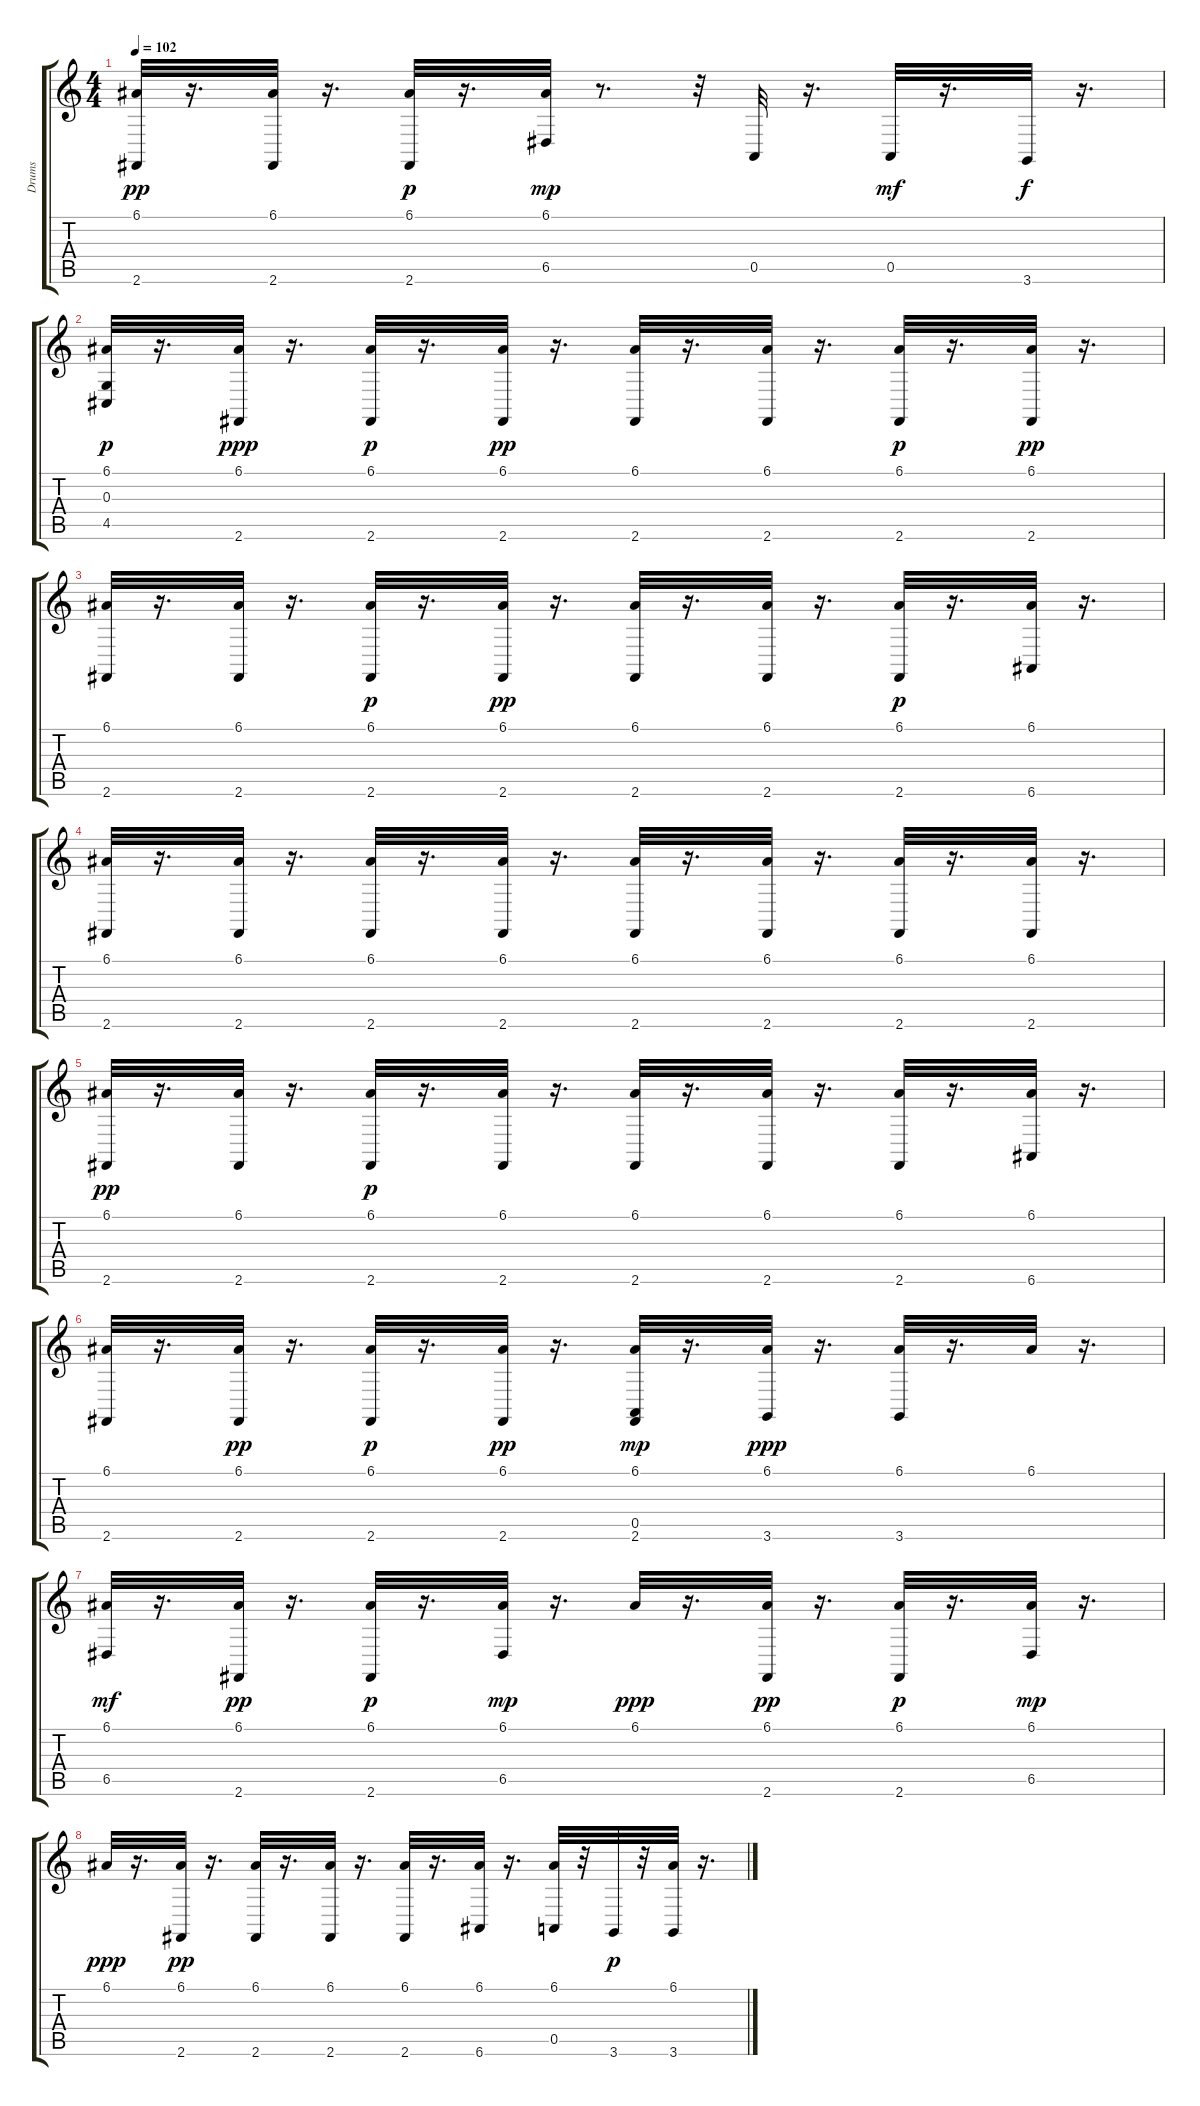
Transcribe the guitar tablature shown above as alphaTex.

\track ("Drums" "Drums") {instrument synthdrum}
\staff {score tabs}
\tuning (E4 B3 G3 D3 A2 E2) {hide}
\ts (4 4)
\tempo 102
\clef g2
\ks c
(6.1 2.6).32{dy pp} r.16{d} (6.1 2.6).32 r.16{d} (6.1 2.6).32{dy p} r.16{d} (6.1 6.5).32{dy mp} r.8{d} r.32 0.5.32 r.16{d} 0.5.32{dy mf} r.16{d} 3.6.32{dy f} r.16{d} |
(6.1 0.3 4.5).32{dy p} r.16{d} (6.1 2.6).32{dy ppp} r.16{d} (6.1 2.6).32{dy p} r.16{d} (6.1 2.6).32{dy pp} r.16{d} (6.1 2.6).32 r.16{d} (6.1 2.6).32 r.16{d} (6.1 2.6).32{dy p} r.16{d} (6.1 2.6).32{dy pp} r.16{d} |
(6.1 2.6).32 r.16{d} (6.1 2.6).32 r.16{d} (6.1 2.6).32{dy p} r.16{d} (6.1 2.6).32{dy pp} r.16{d} (6.1 2.6).32 r.16{d} (6.1 2.6).32 r.16{d} (6.1 2.6).32{dy p} r.16{d} (6.1 6.6).32 r.16{d} |
(6.1 2.6).32 r.16{d} (6.1 2.6).32 r.16{d} (6.1 2.6).32 r.16{d} (6.1 2.6).32 r.16{d} (6.1 2.6).32 r.16{d} (6.1 2.6).32 r.16{d} (6.1 2.6).32 r.16{d} (6.1 2.6).32 r.16{d} |
(6.1 2.6).32{dy pp} r.16{d} (6.1 2.6).32 r.16{d} (6.1 2.6).32{dy p} r.16{d} (6.1 2.6).32 r.16{d} (6.1 2.6).32 r.16{d} (6.1 2.6).32 r.16{d} (6.1 2.6).32 r.16{d} (6.1 6.6).32 r.16{d} |
(6.1 2.6).32 r.16{d} (6.1 2.6).32{dy pp} r.16{d} (6.1 2.6).32{dy p} r.16{d} (6.1 2.6).32{dy pp} r.16{d} (6.1 0.5 2.6).32{dy mp} r.16{d} (6.1 3.6).32{dy ppp} r.16{d} (6.1 3.6).32 r.16{d} 6.1.32 r.16{d} |
(6.1 6.5).32{dy mf} r.16{d} (6.1 2.6).32{dy pp} r.16{d} (6.1 2.6).32{dy p} r.16{d} (6.1 6.5).32{dy mp} r.16{d} 6.1.32{dy ppp} r.16{d} (6.1 2.6).32{dy pp} r.16{d} (6.1 2.6).32{dy p} r.16{d} (6.1 6.5).32{dy mp} r.16{d} |
6.1.32{dy ppp} r.16{d} (6.1 2.6).32{dy pp} r.16{d} (6.1 2.6).32 r.16{d} (6.1 2.6).32 r.16{d} (6.1 2.6).32 r.16{d} (6.1 6.6).32 r.16{d} (6.1 0.5).32 r.32 3.6.32{dy p} r.32 (6.1 3.6).32 r.16{d}
